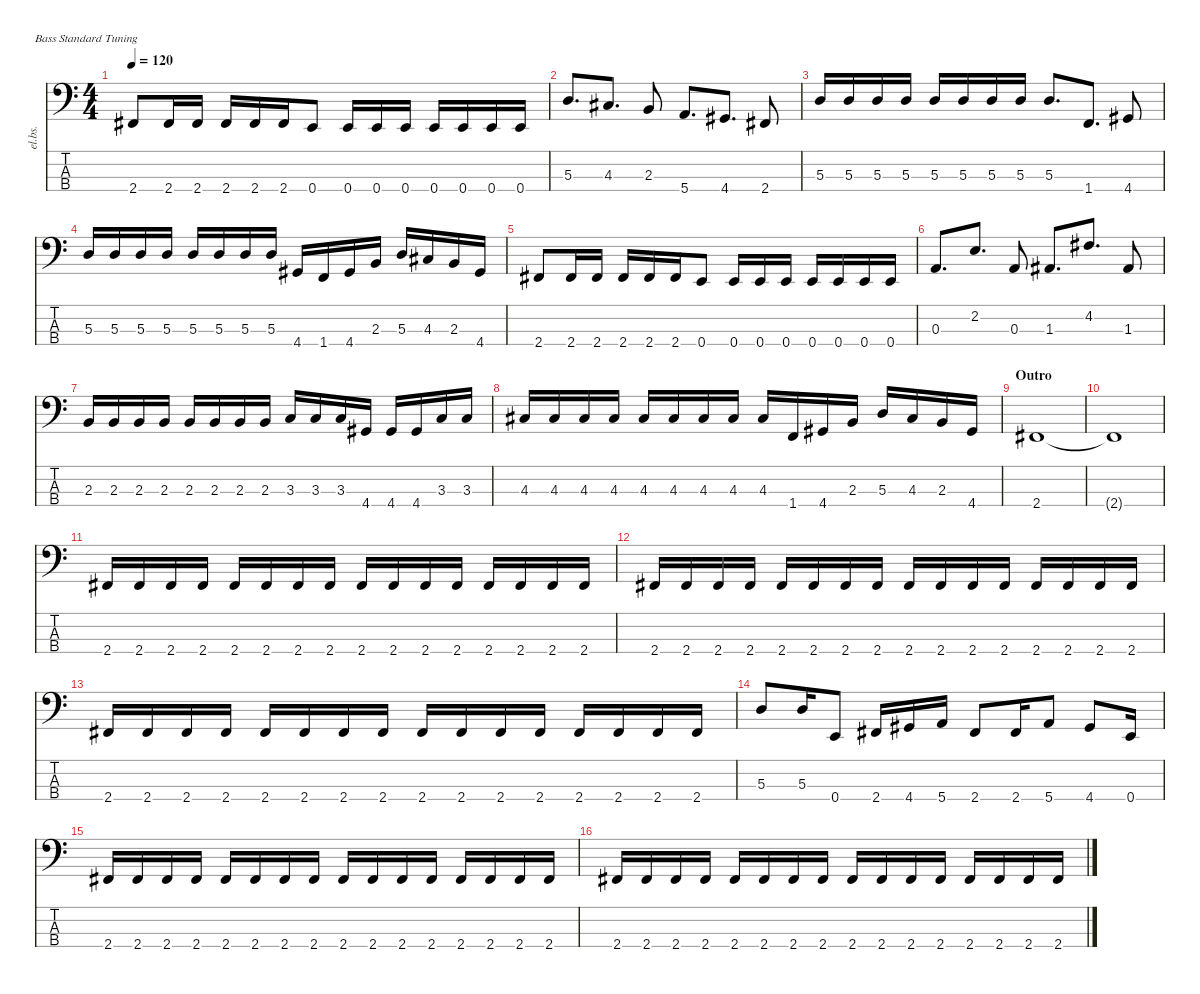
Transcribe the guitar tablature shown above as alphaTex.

\defaultSystemsLayout 4
\hideDynamics
\bracketExtendMode nobrackets
\track ("Bass Guitar" "el.bs.") {instrument electricbasspick}
\staff {score tabs}
\tuning (G2 D2 A1 E1)
\ts (4 4)
\tempo 120
\clef f4
\ks c
2.4{acc #}.8{dy f beam Up} 2.4{acc #}.16{beam Up} 2.4{acc #}.16{beam Up} 2.4{acc #}.16{beam Up} 2.4{acc #}.16{beam Up} 2.4{acc #}.16{beam Up} 0.4.8{beam Up} 0.4.16{beam Up} 0.4.16{beam Up} 0.4.16{beam Up} 0.4.16{beam Up} 0.4.16{beam Up} 0.4.16{beam Up} 0.4.16{beam Up} |
5.3.8{d beam Up} 4.3{acc #}.8{d beam Up} 2.3.8{beam Up} 5.4.8{d beam Up} 4.4{acc #}.8{d beam Up} 2.4{acc #}.8{beam Up} |
5.3.16{beam Up} 5.3.16{beam Up} 5.3.16{beam Up} 5.3.16{beam Up} 5.3.16{beam Up} 5.3.16{beam Up} 5.3.16{beam Up} 5.3.16{beam Up} 5.3.8{d beam Up} 1.4.8{d beam Up} 4.4{acc #}.8{beam Up} |
5.3.16{beam Up} 5.3.16{beam Up} 5.3.16{beam Up} 5.3.16{beam Up} 5.3.16{beam Up} 5.3.16{beam Up} 5.3.16{beam Up} 5.3.16{beam Up} 4.4{acc #}.16{beam Up} 1.4.16{beam Up} 4.4{acc #}.16{beam Up} 2.3.16{beam Up} 5.3.16{beam Up} 4.3{acc #}.16{beam Up} 2.3.16{beam Up} 4.4{acc #}.16{beam Up} |
2.4{acc #}.8{beam Up} 2.4{acc #}.16{beam Up} 2.4{acc #}.16{beam Up} 2.4{acc #}.16{beam Up} 2.4{acc #}.16{beam Up} 2.4{acc #}.16{beam Up} 0.4.8{beam Up} 0.4.16{beam Up} 0.4.16{beam Up} 0.4.16{beam Up} 0.4.16{beam Up} 0.4.16{beam Up} 0.4.16{beam Up} 0.4.16{beam Up} |
0.3.8{d beam Up} 2.2.8{d beam Up} 0.3.8{beam Up} 1.3{acc #}.8{d beam Up} 4.2{acc #}.8{d beam Up} 1.3{acc #}.8{beam Up} |
2.3.16{beam Up} 2.3.16{beam Up} 2.3.16{beam Up} 2.3.16{beam Up} 2.3.16{beam Up} 2.3.16{beam Up} 2.3.16{beam Up} 2.3.16{beam Up} 3.3.16{beam Up} 3.3.16{beam Up} 3.3.16{beam Up} 4.4{acc #}.16{beam Up} 4.4{acc #}.16{beam Up} 4.4{acc #}.16{beam Up} 3.3.16{beam Up} 3.3.16{beam Up} |
4.3{acc #}.16{beam Up} 4.3{acc #}.16{beam Up} 4.3{acc #}.16{beam Up} 4.3{acc #}.16{beam Up} 4.3{acc #}.16{beam Up} 4.3{acc #}.16{beam Up} 4.3{acc #}.16{beam Up} 4.3{acc #}.16{beam Up} 4.3{acc #}.16{beam Up} 1.4.16{beam Up} 4.4{acc #}.16{beam Up} 2.3.16{beam Up} 5.3.16{beam Up} 4.3{acc #}.16{beam Up} 2.3.16{beam Up} 4.4{acc #}.16{beam Up} |
\section ("" "Outro")
2.4{acc #}.1{beam Up} |
2.4{t acc #}.1{beam Up} |
2.4{acc #}.16{beam Up} 2.4{acc #}.16{beam Up} 2.4{acc #}.16{beam Up} 2.4{acc #}.16{beam Up} 2.4{acc #}.16{beam Up} 2.4{acc #}.16{beam Up} 2.4{acc #}.16{beam Up} 2.4{acc #}.16{beam Up} 2.4{acc #}.16{beam Up} 2.4{acc #}.16{beam Up} 2.4{acc #}.16{beam Up} 2.4{acc #}.16{beam Up} 2.4{acc #}.16{beam Up} 2.4{acc #}.16{beam Up} 2.4{acc #}.16{beam Up} 2.4{acc #}.16{beam Up} |
2.4{acc #}.16{beam Up} 2.4{acc #}.16{beam Up} 2.4{acc #}.16{beam Up} 2.4{acc #}.16{beam Up} 2.4{acc #}.16{beam Up} 2.4{acc #}.16{beam Up} 2.4{acc #}.16{beam Up} 2.4{acc #}.16{beam Up} 2.4{acc #}.16{beam Up} 2.4{acc #}.16{beam Up} 2.4{acc #}.16{beam Up} 2.4{acc #}.16{beam Up} 2.4{acc #}.16{beam Up} 2.4{acc #}.16{beam Up} 2.4{acc #}.16{beam Up} 2.4{acc #}.16{beam Up} |
2.4{acc #}.16{beam Up} 2.4{acc #}.16{beam Up} 2.4{acc #}.16{beam Up} 2.4{acc #}.16{beam Up} 2.4{acc #}.16{beam Up} 2.4{acc #}.16{beam Up} 2.4{acc #}.16{beam Up} 2.4{acc #}.16{beam Up} 2.4{acc #}.16{beam Up} 2.4{acc #}.16{beam Up} 2.4{acc #}.16{beam Up} 2.4{acc #}.16{beam Up} 2.4{acc #}.16{beam Up} 2.4{acc #}.16{beam Up} 2.4{acc #}.16{beam Up} 2.4{acc #}.16{beam Up} |
5.3.8{beam Up} 5.3.16{beam Up} 0.4.8{beam Up} 2.4{acc #}.16{beam Up} 4.4{acc #}.16{beam Up} 5.4.16{beam Up} 2.4{acc #}.8{beam Up} 2.4{acc #}.16{beam Up} 5.4.8{beam Up} 4.4{acc #}.8{beam Up} 0.4.16{beam Up} |
2.4{acc #}.16{beam Up} 2.4{acc #}.16{beam Up} 2.4{acc #}.16{beam Up} 2.4{acc #}.16{beam Up} 2.4{acc #}.16{beam Up} 2.4{acc #}.16{beam Up} 2.4{acc #}.16{beam Up} 2.4{acc #}.16{beam Up} 2.4{acc #}.16{beam Up} 2.4{acc #}.16{beam Up} 2.4{acc #}.16{beam Up} 2.4{acc #}.16{beam Up} 2.4{acc #}.16{beam Up} 2.4{acc #}.16{beam Up} 2.4{acc #}.16{beam Up} 2.4{acc #}.16{beam Up} |
2.4{acc #}.16{beam Up} 2.4{acc #}.16{beam Up} 2.4{acc #}.16{beam Up} 2.4{acc #}.16{beam Up} 2.4{acc #}.16{beam Up} 2.4{acc #}.16{beam Up} 2.4{acc #}.16{beam Up} 2.4{acc #}.16{beam Up} 2.4{acc #}.16{beam Up} 2.4{acc #}.16{beam Up} 2.4{acc #}.16{beam Up} 2.4{acc #}.16{beam Up} 2.4{acc #}.16{beam Up} 2.4{acc #}.16{beam Up} 2.4{acc #}.16{beam Up} 2.4{acc #}.16{beam Up}
